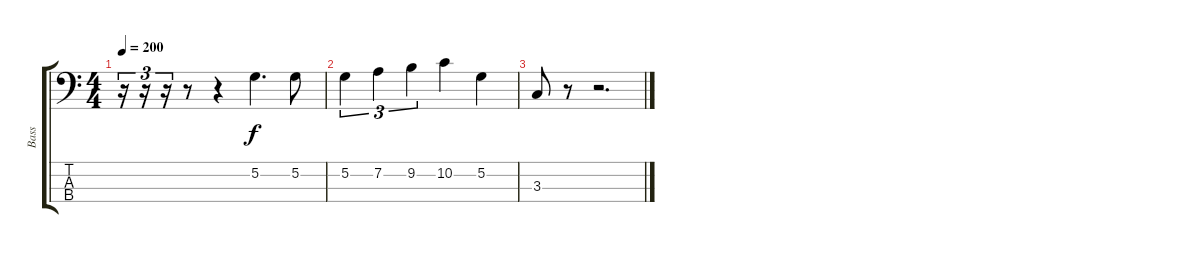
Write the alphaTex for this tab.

\track ("Bass" "Bass") {instrument electricbassfinger}
\staff {score tabs}
\tuning (G2 D2 A1 E1) {hide}
\ts (4 4)
\tempo 200
\clef f4
\ks c
r.16{tu (3 2) dy f instrument electricbassfinger} r.16{tu (3 2)} r.16{tu (3 2)} r.8 r.4 5.2.4{d} 5.2.8 |
5.2.4{tu (3 2)} 7.2.4{tu (3 2)} 9.2.4{tu (3 2)} 10.2.4 5.2.4 |
3.3.8 r.8 r.2{d}
